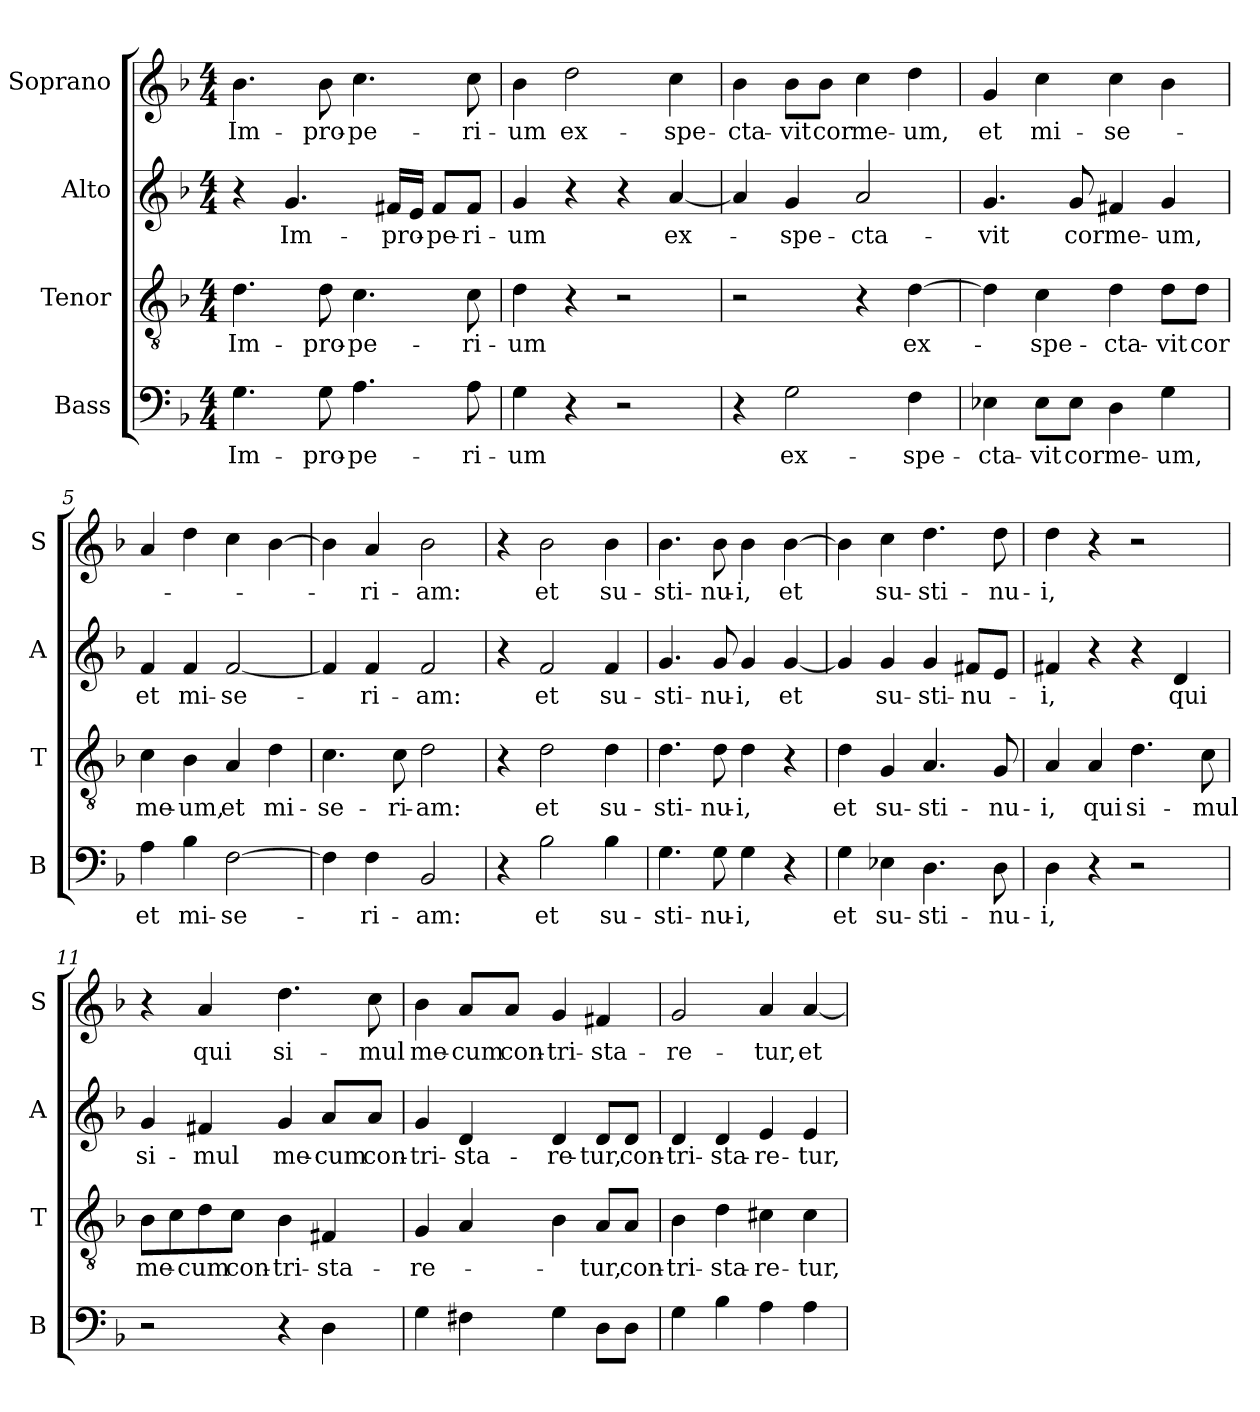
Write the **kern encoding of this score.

**kern	**text	**kern	**text	**kern	**text	**kern	**text
*part4	*part4	*part3	*part3	*part2	*part2	*part1	*part1
*staff4	*staff4	*staff3	*staff3	*staff2	*staff2	*staff1	*staff1
*I"Bass	*	*I"Tenor	*	*I"Alto	*	*I"Soprano	*
*I'B	*	*I'T	*	*I'A	*	*I'S	*
*clefF4	*	*clefGv2	*	*clefG2	*	*clefG2	*
*k[b-]	*	*k[b-]	*	*k[b-]	*	*k[b-]	*
*d:	*	*d:	*	*d:	*	*d:	*
*M4/4	*	*M4/4	*	*M4/4	*	*M4/4	*
=1	=1	=1	=1	=1	=1	=1	=1
4.G\	Im-	4.d\	Im-	4r	.	4.b-\	Im-
.	.	.	.	4.g/	Im-	.	.
8G\	-pro-	8d\	-pro-	.	.	8b-\	-pro-
4.A\	-pe-	4.c\	-pe-	.	.	4.cc\	-pe-
.	.	.	.	16f#X/LL	-pro-	.	.
.	.	.	.	16e/JJ	.	.	.
.	.	.	.	8f#/L	-pe-	.	.
8A\	-ri-	8c\	-ri-	8f#/J	-ri-	8cc\	-ri-
=2	=2	=2	=2	=2	=2	=2	=2
4G\	-um	4d\	-um	4g/	-um	4b-\	-um
4r	.	4r	.	4r	.	2dd\	ex-
2r	.	2r	.	4r	.	.	.
.	.	.	.	[4a/	ex-	4cc\	-spe-
=3	=3	=3	=3	=3	=3	=3	=3
4r	.	2r	.	4a/]	.	4b-\	-cta-
2G\	ex-	.	.	4g/	-spe-	8b-\L	-vit
.	.	.	.	.	.	8b-\J	cor
.	.	4r	.	2a/	-cta-	4cc\	me-
4F\	-spe-	[4d\	ex-	.	.	4dd\	-um,
=4	=4	=4	=4	=4	=4	=4	=4
4E-X\	-cta-	4d\]	.	4.g/	-vit	4g/	et
8E-\L	-vit	4c\	-spe-	.	.	4cc\	mi-
8E-\J	cor	.	.	8g/	cor	.	.
4D\	me-	4d\	-cta-	4f#X/	me-	4cc\	-se-
4G\	-um,	8d\L	-vit	4g/	-um,	4b-\	.
.	.	8d\J	cor	.	.	.	.
!!LO:LB:g=z
=5	=5	=5	=5	=5	=5	=5	=5
4A\	et	4c\	me-	4f/	et	4a/	.
4B-\	mi-	4B-\	-um,	4f/	mi-	4dd\	.
[2F\	-se-	4A/	et	[2f/	-se-	4cc\	.
.	.	4d\	mi-	.	.	[4b-\	.
=6	=6	=6	=6	=6	=6	=6	=6
4F\]	.	4.c\	-se-	4f/]	.	4b-\]	.
4F\	-ri-	.	.	4f/	-ri-	4a/	-ri-
.	.	8c\	-ri-	.	.	.	.
2BB-/	-am:	2d\	-am:	2f/	-am:	2b-\	-am:
=7	=7	=7	=7	=7	=7	=7	=7
4r	.	4r	.	4r	.	4r	.
2B-\	et	2d\	et	2f/	et	2b-\	et
4B-\	su-	4d\	su-	4f/	su-	4b-\	su-
=8	=8	=8	=8	=8	=8	=8	=8
4.G\	-sti-	4.d\	-sti-	4.g/	-sti-	4.b-\	-sti-
8G\	-nu-	8d\	-nu-	8g/	-nu-	8b-\	-nu-
4G\	-i,	4d\	-i,	4g/	-i,	4b-\	-i,
4r	.	4r	.	[4g/	et	[4b-\	et
=9	=9	=9	=9	=9	=9	=9	=9
4G\	et	4d\	et	4g/]	.	4b-\]	.
4E-X\	su-	4G/	su-	4g/	su-	4cc\	su-
4.D\	-sti-	4.A/	-sti-	4g/	-sti-	4.dd\	-sti-
.	.	.	.	8f#X/L	-nu-	.	.
8D\	-nu-	8G/	-nu-	8e/J	.	8dd\	-nu-
!!LO:PB:g=z
=10	=10	=10	=10	=10	=10	=10	=10
4D\	-i,	4A/	-i,	4f#X/	-i,	4dd\	-i,
4r	.	4A/	qui	4r	.	4r	.
2r	.	4.d\	si-	4r	.	2r	.
.	.	.	.	4d/	qui	.	.
.	.	8c\	-mul	.	.	.	.
=11	=11	=11	=11	=11	=11	=11	=11
2r	.	8B-\L	me-	4g/	si-	4r	.
.	.	8c\	.	.	.	.	.
.	.	8d\	-cum	4f#X/	-mul	4a/	qui
.	.	8c\J	con-	.	.	.	.
4r	.	4B-\	-tri-	4g/	me-	4.dd\	si-
4D\	.	4F#X/	-sta-	8a/L	-cum	.	.
.	.	.	.	8a/J	con-	8cc\	-mul
=12	=12	=12	=12	=12	=12	=12	=12
4G\	.	4G/	-re-	4g/	-tri-	4b-\	me-
4F#X\	.	4A/	.	4d/	-sta-	8a/L	-cum
.	.	.	.	.	.	8a/J	con-
4G\	.	4B-\	.	4d/	-re-	4g/	-tri-
8D\L	.	8A/L	-tur,	8d/L	-tur,	4f#X/	-sta-
8D\J	.	8A/J	con-	8d/J	con-	.	.
=13	=13	=13	=13	=13	=13	=13	=13
4G\	.	4B-\	-tri-	4d/	-tri-	2g/	-re-
4B-\	.	4d\	-sta-	4d/	-sta-	.	.
4A\	.	4c#X\	-re-	4e/	-re-	4a/	-tur,
4A\	.	4c#\	-tur,	4e/	-tur,	[4a/	et
=	=	=	=	=	=	=	=
*-	*-	*-	*-	*-	*-	*-	*-
